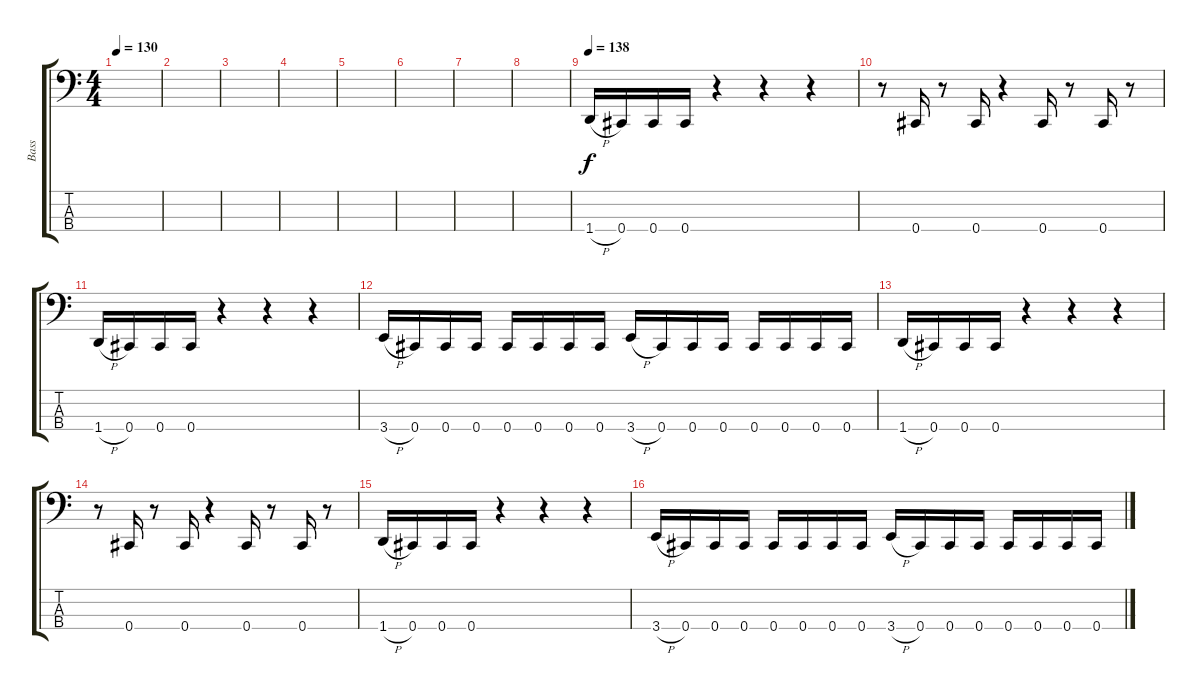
\track ("Bass" "Bass") {instrument electricbasspick}
\staff {score tabs}
\tuning (Gb2 Db2 Ab1 Db1) {hide}
\ts (4 4)
\tempo 130
\clef f4
\ks c
|
|
|
|
|
|
|
|
\tempo 138
1.4{h}.16 0.4.16 0.4.16 0.4.16 r.4 r.4 r.4 |
r.8 0.4.16 r.8 0.4.16 r.4 0.4.16 r.8 0.4.16 r.8 |
1.4{h}.16 0.4.16 0.4.16 0.4.16 r.4 r.4 r.4 |
3.4{h}.16 0.4.16 0.4.16 0.4.16 0.4.16 0.4.16 0.4.16 0.4.16 3.4{h}.16 0.4.16 0.4.16 0.4.16 0.4.16 0.4.16 0.4.16 0.4.16 |
1.4{h}.16 0.4.16 0.4.16 0.4.16 r.4 r.4 r.4 |
r.8 0.4.16 r.8 0.4.16 r.4 0.4.16 r.8 0.4.16 r.8 |
1.4{h}.16 0.4.16 0.4.16 0.4.16 r.4 r.4 r.4 |
3.4{h}.16 0.4.16 0.4.16 0.4.16 0.4.16 0.4.16 0.4.16 0.4.16 3.4{h}.16 0.4.16 0.4.16 0.4.16 0.4.16 0.4.16 0.4.16 0.4.16
